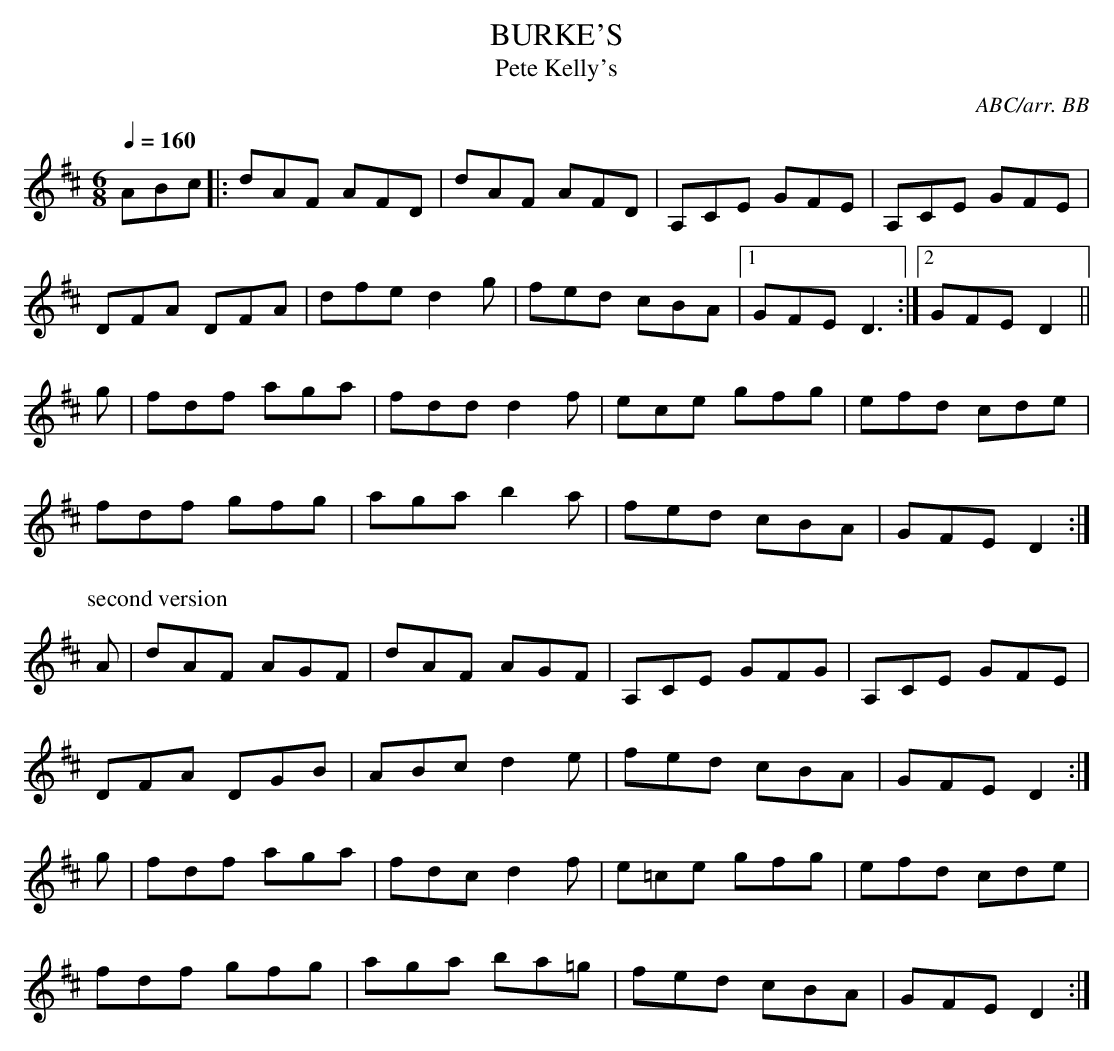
X:1
T:BURKE'S
T:Pete Kelly's
C:ABC/arr. BB
Galway fiddler Pete Kelly told us he wrote it back in the 1950s
for a junior ceili band he was putting together.
way the tune is played today than Martin's 1975 version.
Q:1/4=160
L:1/8
M:6/8
K:D
ABc|:dAF AFD|dAF AFD|A,CE GFE|A,CE GFE|
DFA DFA|dfe d2g|fed cBA|1 GFE D3:|2 GFE D2||
g|fdf aga|fdd d2f|ece gfg|efd cde|
fdf gfg|aga b2a|fed cBA|GFE D2:|
P:second version
A|dAF AGF|dAF AGF|A,CE GFG|A,CE GFE|
DFA DGB|ABc d2e|fed cBA|GFE D2:|
g|fdf aga|fdc d2f|e=ce gfg|efd cde|
fdf gfg|aga ba=g|fed cBA|GFE D2:|
